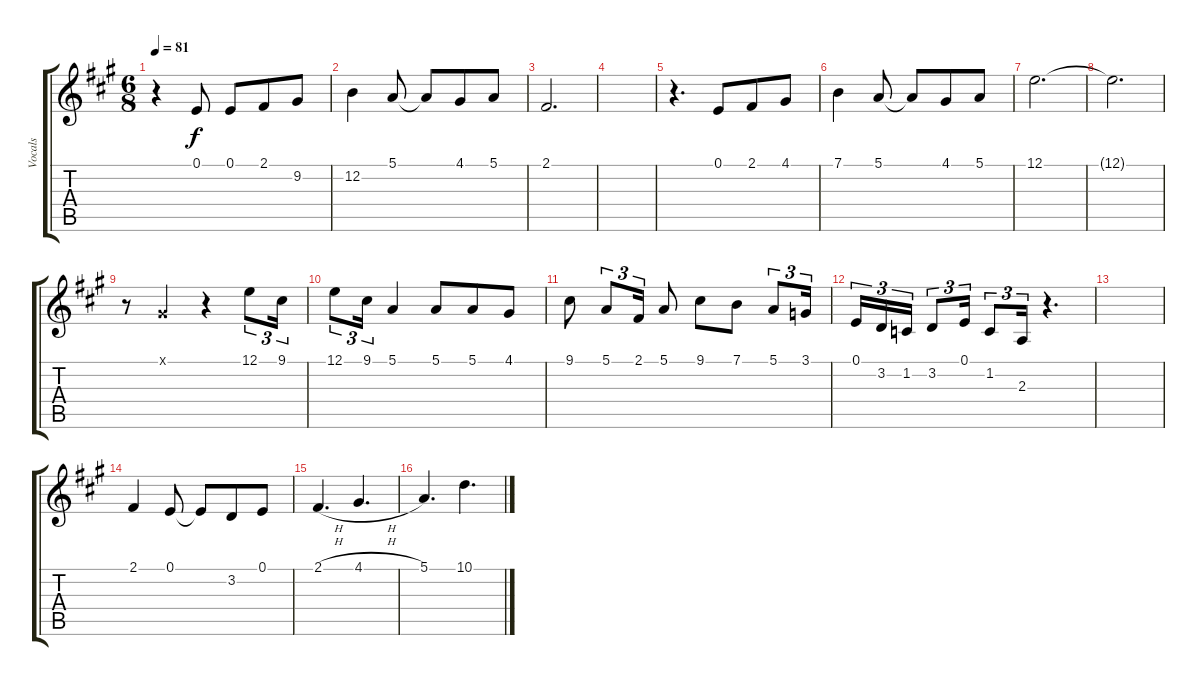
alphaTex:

\track ("Vocals" "Vocals") {instrument tenorsax}
\staff {score tabs}
\tuning (E4 B3 G3 D3 A2 E2) {hide}
\ts (6 8)
\tempo 81
\clef g2
\ks a
r.4{dy f} 0.1.8{instrument altosax} 0.1.8 2.1.8 9.2.8 |
12.2.4 5.1.8 5.1{t}.8 4.1.8 5.1.8 |
2.1.2{d} |
|
r.4{d} 0.1.8 2.1.8 4.1.8 |
7.1.4 5.1.8 5.1{t}.8 4.1.8 5.1.8 |
12.1.2{d} |
12.1{t}.2{d} |
r.8{volume 14} 4.1{x}.4 r.4 12.1.8{tu (3 2)} 9.1.16{tu (3 2)} |
12.1.8{tu (3 2) volume 12} 9.1.16{tu (3 2)} 5.1.4 5.1.8 5.1.8 4.1.8 |
9.1.8{volume 10} 5.1.8{tu (3 2)} 2.1.16{tu (3 2)} 5.1.8 9.1.8 7.1.8 5.1.8{tu (3 2)} 3.1.16{tu (3 2)} |
0.1.16{tu (3 2) volume 8} 3.2.16{tu (3 2)} 1.2.16{tu (3 2)} 3.2.8{tu (3 2)} 0.1.16{tu (3 2)} 1.2.8{tu (3 2)} 2.3.16{tu (3 2)} r.4{d} |
|
2.1.4{volume 4} 0.1.8 0.1{t}.8 3.2.8 0.1.8 |
2.1{h}.4{d volume 2} 4.1{h}.4{d} |
5.1.4{d} 10.1.4{d}
